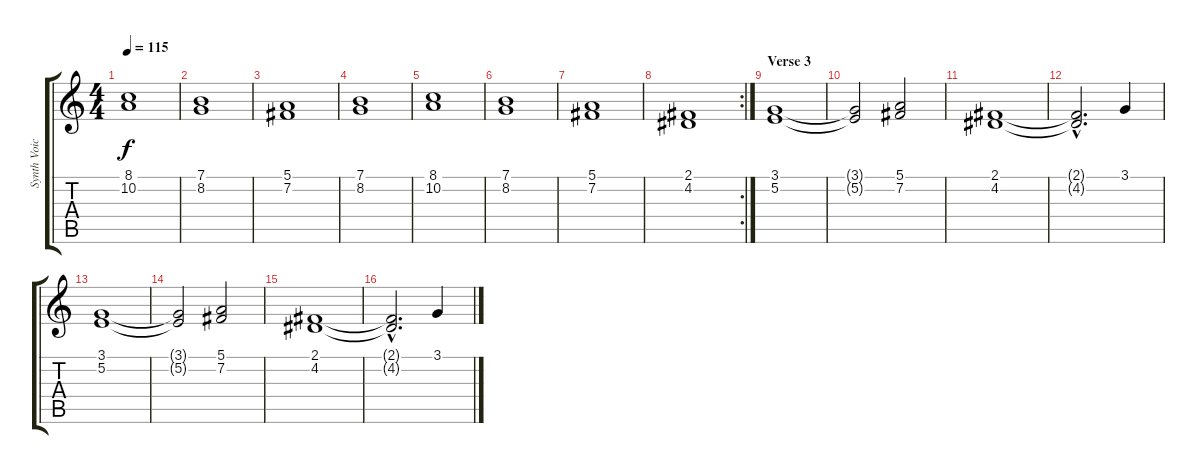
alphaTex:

\track ("Synth Voice" "Synth Voic") {instrument synthvoice}
\staff {score tabs}
\tuning (E4 B3 G3 D3 A2 E2) {hide}
\ts (4 4)
\tempo 115
\clef g2
\ks c
(8.1 10.2).1{dy f} |
(7.1 8.2).1 |
(5.1 7.2).1 |
(7.1 8.2).1 |
(8.1 10.2).1 |
(7.1 8.2).1 |
(5.1 7.2).1 |
\rc 2
(2.1 4.2).1 |
\section ("" "Verse 3")
(3.1 5.2).1 |
(3.1{t} 5.2{t}).2 (5.1 7.2).2 |
(2.1 4.2).1 |
(2.1{hac t} 4.2{hac t}).2{d} 3.1.4 |
(3.1 5.2).1 |
(3.1{t} 5.2{t}).2 (5.1 7.2).2 |
(2.1 4.2).1 |
(2.1{hac t} 4.2{hac t}).2{d} 3.1.4
